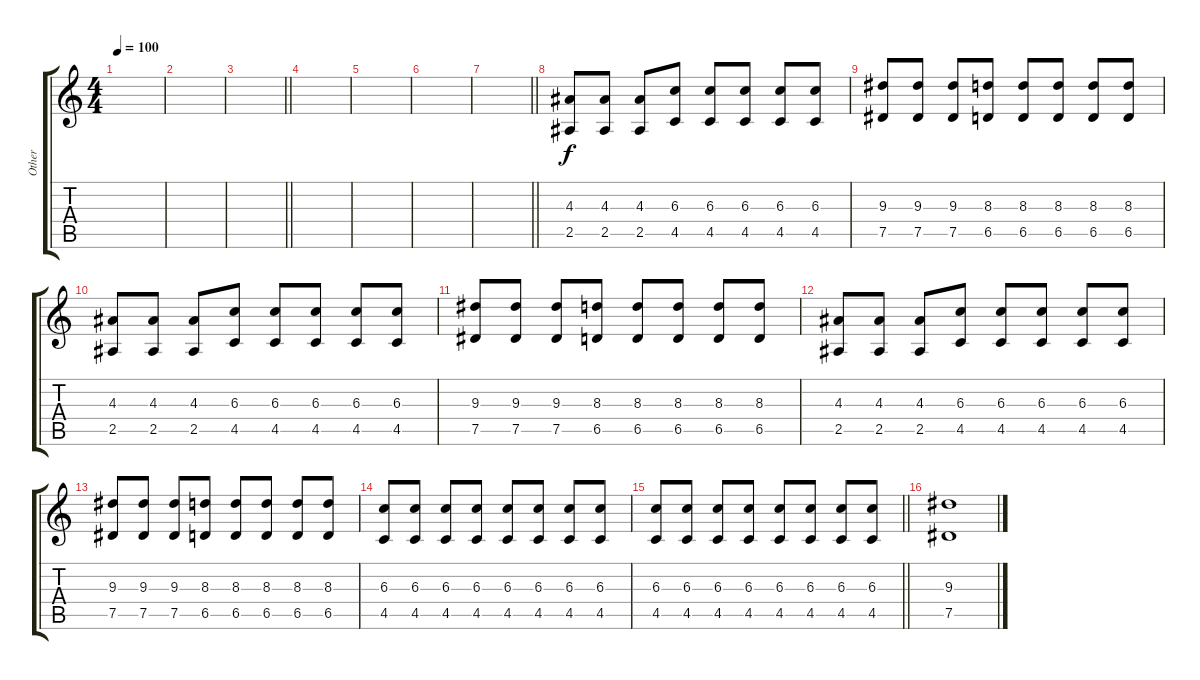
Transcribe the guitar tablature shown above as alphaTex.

\track ("Other" "Other") {instrument distortionguitar}
\staff {score tabs}
\tuning (Eb4 Bb3 Gb3 Db3 Ab2 Eb2) {hide}
\ts (4 4)
\tempo 100
\clef g2
\ks c
|
|
\barLineRight lightlight
|
|
|
|
\barLineRight lightlight
|
(4.3 2.5).8 (4.3 2.5).8 (4.3 2.5).8 (6.3 4.5).8 (6.3 4.5).8 (6.3 4.5).8 (6.3 4.5).8 (6.3 4.5).8 |
(9.3 7.5).8 (9.3 7.5).8 (9.3 7.5).8 (8.3 6.5).8 (8.3 6.5).8 (8.3 6.5).8 (8.3 6.5).8 (8.3 6.5).8 |
(4.3 2.5).8 (4.3 2.5).8 (4.3 2.5).8 (6.3 4.5).8 (6.3 4.5).8 (6.3 4.5).8 (6.3 4.5).8 (6.3 4.5).8 |
(9.3 7.5).8 (9.3 7.5).8 (9.3 7.5).8 (8.3 6.5).8 (8.3 6.5).8 (8.3 6.5).8 (8.3 6.5).8 (8.3 6.5).8 |
(4.3 2.5).8 (4.3 2.5).8 (4.3 2.5).8 (6.3 4.5).8 (6.3 4.5).8 (6.3 4.5).8 (6.3 4.5).8 (6.3 4.5).8 |
(9.3 7.5).8 (9.3 7.5).8 (9.3 7.5).8 (8.3 6.5).8 (8.3 6.5).8 (8.3 6.5).8 (8.3 6.5).8 (8.3 6.5).8 |
(6.3 4.5).8 (6.3 4.5).8 (6.3 4.5).8 (6.3 4.5).8 (6.3 4.5).8 (6.3 4.5).8 (6.3 4.5).8 (6.3 4.5).8 |
\barLineRight lightlight
(6.3 4.5).8 (6.3 4.5).8 (6.3 4.5).8 (6.3 4.5).8 (6.3 4.5).8 (6.3 4.5).8 (6.3 4.5).8 (6.3 4.5).8 |
(9.3 7.5).1
